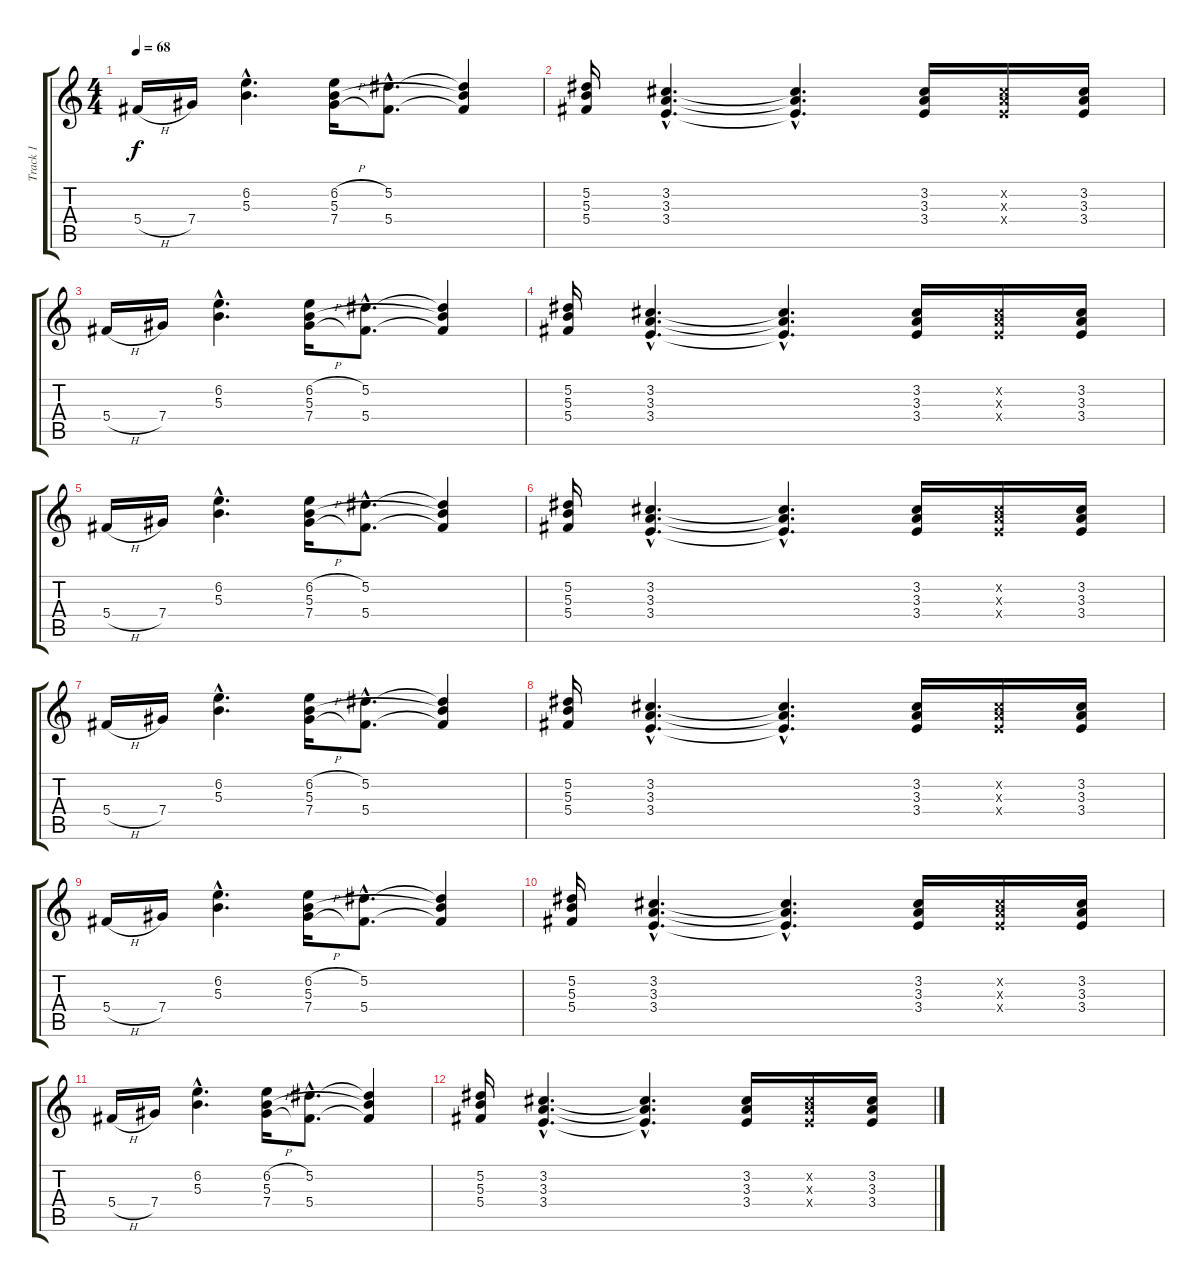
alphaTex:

\track ("Track 1" "Track 1") {instrument acousticguitarsteel}
\staff {score tabs}
\tuning (Db4 Bb3 Gb3 Db3 Gb2 Db2) {hide}
\ts (4 4)
\tempo 68
\clef g2
\ks c
5.4{h}.16{dy f} 7.4.16 (6.2{hac} 5.3{hac}).4{d} (6.2{h} 5.3 7.4{h}).16 (5.2{hac} 5.4{hac}).8{d} (5.2{t} 5.3{t} 5.4{t}).4 |
(5.2 5.3 5.4).16 (3.2{hac} 3.3{hac} 3.4{hac}).4{d} (3.2{hac t} 3.3{hac t} 3.4{hac t}).4{d} (3.2 3.3 3.4).16 (3.2{x} 3.3{x} 3.4{x}).16 (3.2 3.3 3.4).16 |
5.4{h}.16 7.4.16 (6.2{hac} 5.3{hac}).4{d} (6.2{h} 5.3 7.4{h}).16 (5.2{hac} 5.4{hac}).8{d} (5.2{t} 5.3{t} 5.4{t}).4 |
(5.2 5.3 5.4).16 (3.2{hac} 3.3{hac} 3.4{hac}).4{d} (3.2{hac t} 3.3{hac t} 3.4{hac t}).4{d} (3.2 3.3 3.4).16 (3.2{x} 3.3{x} 3.4{x}).16 (3.2 3.3 3.4).16 |
5.4{h}.16 7.4.16 (6.2{hac} 5.3{hac}).4{d} (6.2{h} 5.3 7.4{h}).16 (5.2{hac} 5.4{hac}).8{d} (5.2{t} 5.3{t} 5.4{t}).4 |
(5.2 5.3 5.4).16 (3.2{hac} 3.3{hac} 3.4{hac}).4{d} (3.2{hac t} 3.3{hac t} 3.4{hac t}).4{d} (3.2 3.3 3.4).16 (3.2{x} 3.3{x} 3.4{x}).16 (3.2 3.3 3.4).16 |
5.4{h}.16 7.4.16 (6.2{hac} 5.3{hac}).4{d} (6.2{h} 5.3 7.4{h}).16 (5.2{hac} 5.4{hac}).8{d} (5.2{t} 5.3{t} 5.4{t}).4 |
(5.2 5.3 5.4).16 (3.2{hac} 3.3{hac} 3.4{hac}).4{d} (3.2{hac t} 3.3{hac t} 3.4{hac t}).4{d} (3.2 3.3 3.4).16 (3.2{x} 3.3{x} 3.4{x}).16 (3.2 3.3 3.4).16 |
5.4{h}.16 7.4.16 (6.2{hac} 5.3{hac}).4{d} (6.2{h} 5.3 7.4{h}).16 (5.2{hac} 5.4{hac}).8{d} (5.2{t} 5.3{t} 5.4{t}).4 |
(5.2 5.3 5.4).16 (3.2{hac} 3.3{hac} 3.4{hac}).4{d} (3.2{hac t} 3.3{hac t} 3.4{hac t}).4{d} (3.2 3.3 3.4).16 (3.2{x} 3.3{x} 3.4{x}).16 (3.2 3.3 3.4).16 |
5.4{h}.16 7.4.16 (6.2{hac} 5.3{hac}).4{d} (6.2{h} 5.3 7.4{h}).16 (5.2{hac} 5.4{hac}).8{d} (5.2{t} 5.3{t} 5.4{t}).4 |
(5.2 5.3 5.4).16 (3.2{hac} 3.3{hac} 3.4{hac}).4{d} (3.2{hac t} 3.3{hac t} 3.4{hac t}).4{d} (3.2 3.3 3.4).16 (3.2{x} 3.3{x} 3.4{x}).16 (3.2 3.3 3.4).16
